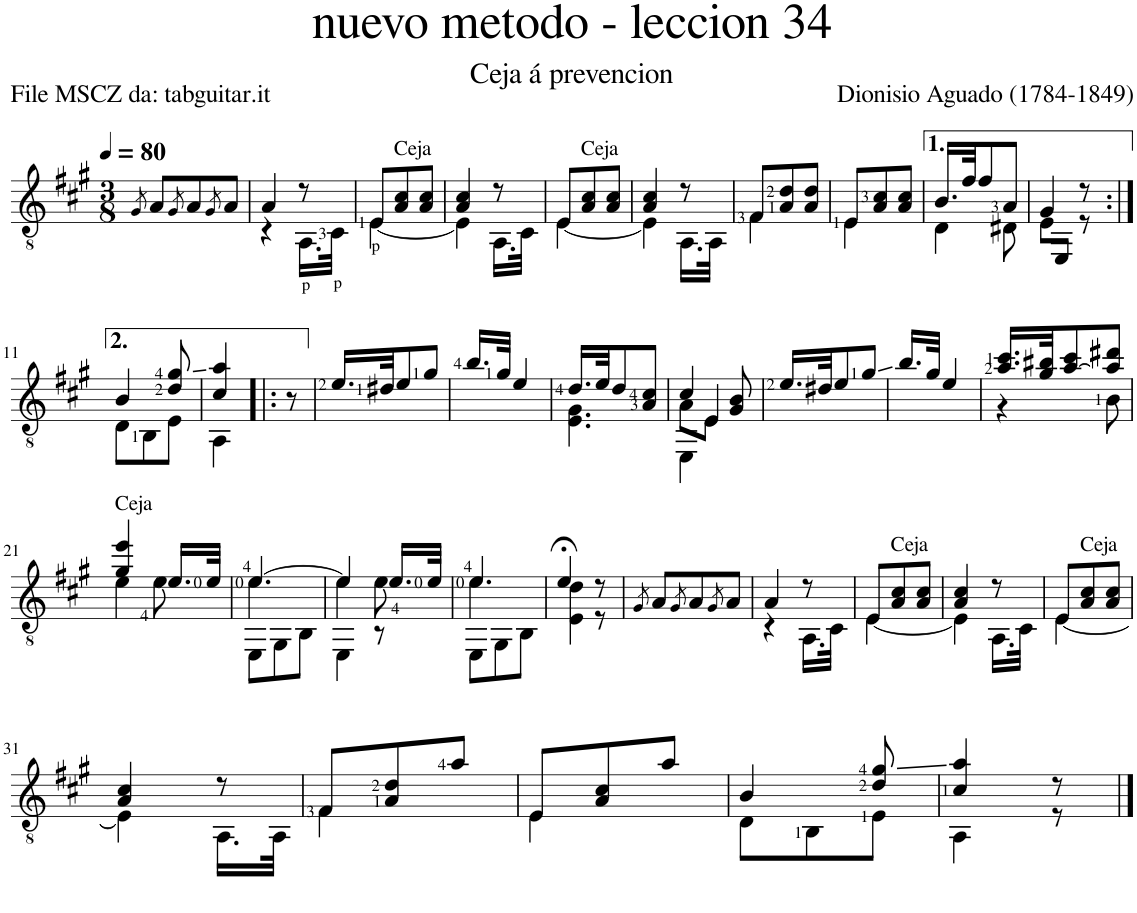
**kern
*part1
*staff1
*I"Guitar
*I'Guit.
*clefGv2
*k[f#c#g#]
*M3/8
*MM80
=1
8qG#/
8A/L
8qG#/
8A/
8qG#/
8A/J
=2
*^
4A/	4r
8r	16.AA\LL
.	32C#\JJk
=3	=3
8E/L	[4.E\
!LO:TX:a:t=Ceja	!
8A/ 8c#/	.
8A/ 8c#/J	.
=4	=4
4A/ 4c#/	4E\]
8r	16.AA\LL
.	32C#\JJk
=5	=5
8E/L	[4.E\
!LO:TX:a:t=Ceja	!
8A/ 8c#/	.
8A/ 8c#/J	.
=6	=6
4A/ 4c#/	4E\]
8r	16.AA\LL
.	32AA\JJk
=7	=7
8F#/L	4.F#\
8A/ 8d/	.
8A/ 8d/J	.
=8	=8
8E/L	4.E\
8A/ 8c#/	.
8A/ 8c#/J	.
=9	=9
16.B/LL	4D\
32f#/JK	.
8f#/	.
8A/J	8D#X\
=10	=10
4G#/	8E\L
.	8EE/J
8r	8r
!!LO:LB:g=z	!!
=11:|!	=11:|!
4B/	8D\L
.	8BB\
8d/ 8g#/	8E\J
=12	=12
4c#/ 4a/	4AA\
*v	*v
=13!|:
8r
=14
16.e/LL
32d#X/JK
8e/
8g#/J
=15
16.b/LL
32g#/JJk
4e/
=16
*^
16.d/LL	4.E\ 4.G#\
32e/JK	.
8d/	.
8A/ 8c#/J	.
=17	=17
*^	*^
4c#/	8A\L	8ryy	4EE\
.	8E\J	4E/	.
8G#/ 8B/	8ryy	.	8ryy
*v	*v	*v	*v
=18
16.e/LL
32d#X/JK
8e/
8g#/J
=19
16.b/LL
32g#/JJk
4e/
=20
*^
16.a/ 16.cc#/LL	4r
32g#/ 32b#X/JK	.
[8a/ 8cc#/	.
8a/] 8dd#X/J	8B\
!!LO:LB:g=z	!!
=21	=21
!LO:TX:a:t=Ceja	!
4g#/ 4ee/	4e\
16.e/LL	8e\
32e/JJk	.
=22	=22
*	*^
[4.e/	4.e\	8EE\L
.	.	8GG#\
.	.	8BB\J
=23	=23	=23
4e/]	4e\	4EE\
16.e/LL	8e\	8r
32e/JJk	.	.
=24	=24	=24
4.e/	4.e\	8EE\L
.	.	8GG#\
.	.	8BB\J
*	*v	*v
=25	=25
4e;</	4E\ 4d\
8r	8r
*v	*v
=26
8qG#/
8A/L
8qG#/
8A/
8qG#/
8A/J
=27
*^
4A/	4r
8r	16.AA\LL
.	32C#\JJk
=28	=28
8E/L	[4.E\
!LO:TX:a:t=Ceja	!
8A/ 8c#/	.
8A/ 8c#/J	.
=29	=29
4A/ 4c#/	4E\]
8r	16.AA\LL
.	32C#\JJk
=30	=30
8E/L	[4.E\
!LO:TX:a:t=Ceja	!
8A/ 8c#/	.
8A/ 8c#/J	.
!!LO:LB:g=z	!!
=31	=31
4A/ 4c#/	4E\]
8r	16.AA\LL
.	32AA\JJk
=32	=32
8F#/L	4.F#\
8A/ 8d/	.
8a/J	.
=33	=33
8E/L	4.E\
8A/ 8c#/	.
8a/J	.
=34	=34
4B/	8D\L
.	8BB\
8d/ 8g#/	8E\J
=35	=35
4c#/ 4a/	4AA\
8r	8r
*v	*v
==
*-
